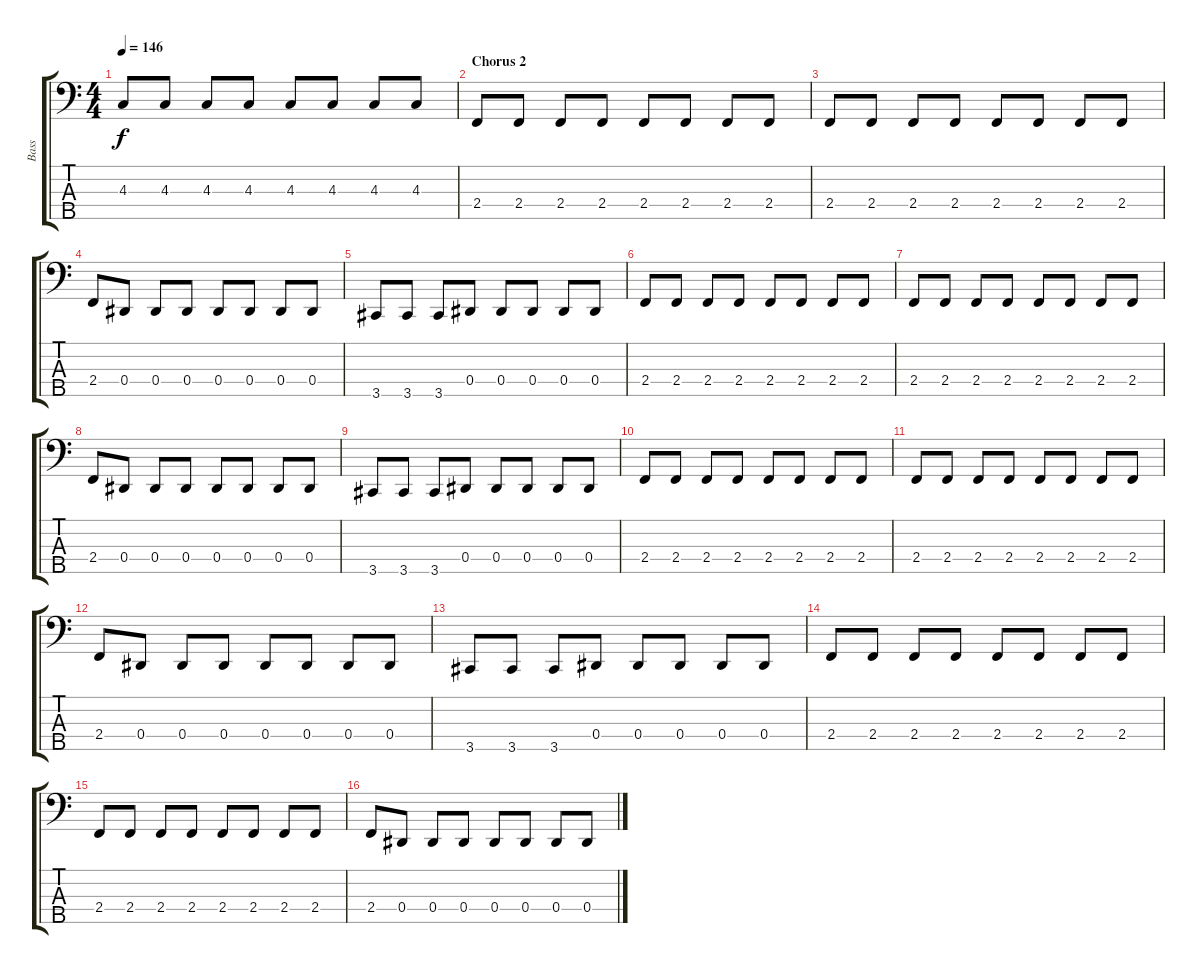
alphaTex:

\track ("Bass" "Bass") {instrument electricbasspick}
\staff {score tabs}
\tuning (Gb2 Db2 Ab1 Eb1 Bb0) {hide}
\ts (4 4)
\tempo 146
\clef f4
\ks c
4.3.8{dy f} 4.3.8 4.3.8 4.3.8 4.3.8 4.3.8 4.3.8 4.3.8 |
\section ("" "Chorus 2")
2.4.8 2.4.8 2.4.8 2.4.8 2.4.8 2.4.8 2.4.8 2.4.8 |
2.4.8 2.4.8 2.4.8 2.4.8 2.4.8 2.4.8 2.4.8 2.4.8 |
2.4.8 0.4.8 0.4.8 0.4.8 0.4.8 0.4.8 0.4.8 0.4.8 |
3.5.8 3.5.8 3.5.8 0.4.8 0.4.8 0.4.8 0.4.8 0.4.8 |
2.4.8 2.4.8 2.4.8 2.4.8 2.4.8 2.4.8 2.4.8 2.4.8 |
2.4.8 2.4.8 2.4.8 2.4.8 2.4.8 2.4.8 2.4.8 2.4.8 |
2.4.8 0.4.8 0.4.8 0.4.8 0.4.8 0.4.8 0.4.8 0.4.8 |
3.5.8 3.5.8 3.5.8 0.4.8 0.4.8 0.4.8 0.4.8 0.4.8 |
2.4.8 2.4.8 2.4.8 2.4.8 2.4.8 2.4.8 2.4.8 2.4.8 |
2.4.8 2.4.8 2.4.8 2.4.8 2.4.8 2.4.8 2.4.8 2.4.8 |
2.4.8 0.4.8 0.4.8 0.4.8 0.4.8 0.4.8 0.4.8 0.4.8 |
3.5.8 3.5.8 3.5.8 0.4.8 0.4.8 0.4.8 0.4.8 0.4.8 |
2.4.8 2.4.8 2.4.8 2.4.8 2.4.8 2.4.8 2.4.8 2.4.8 |
2.4.8 2.4.8 2.4.8 2.4.8 2.4.8 2.4.8 2.4.8 2.4.8 |
2.4.8 0.4.8 0.4.8 0.4.8 0.4.8 0.4.8 0.4.8 0.4.8
